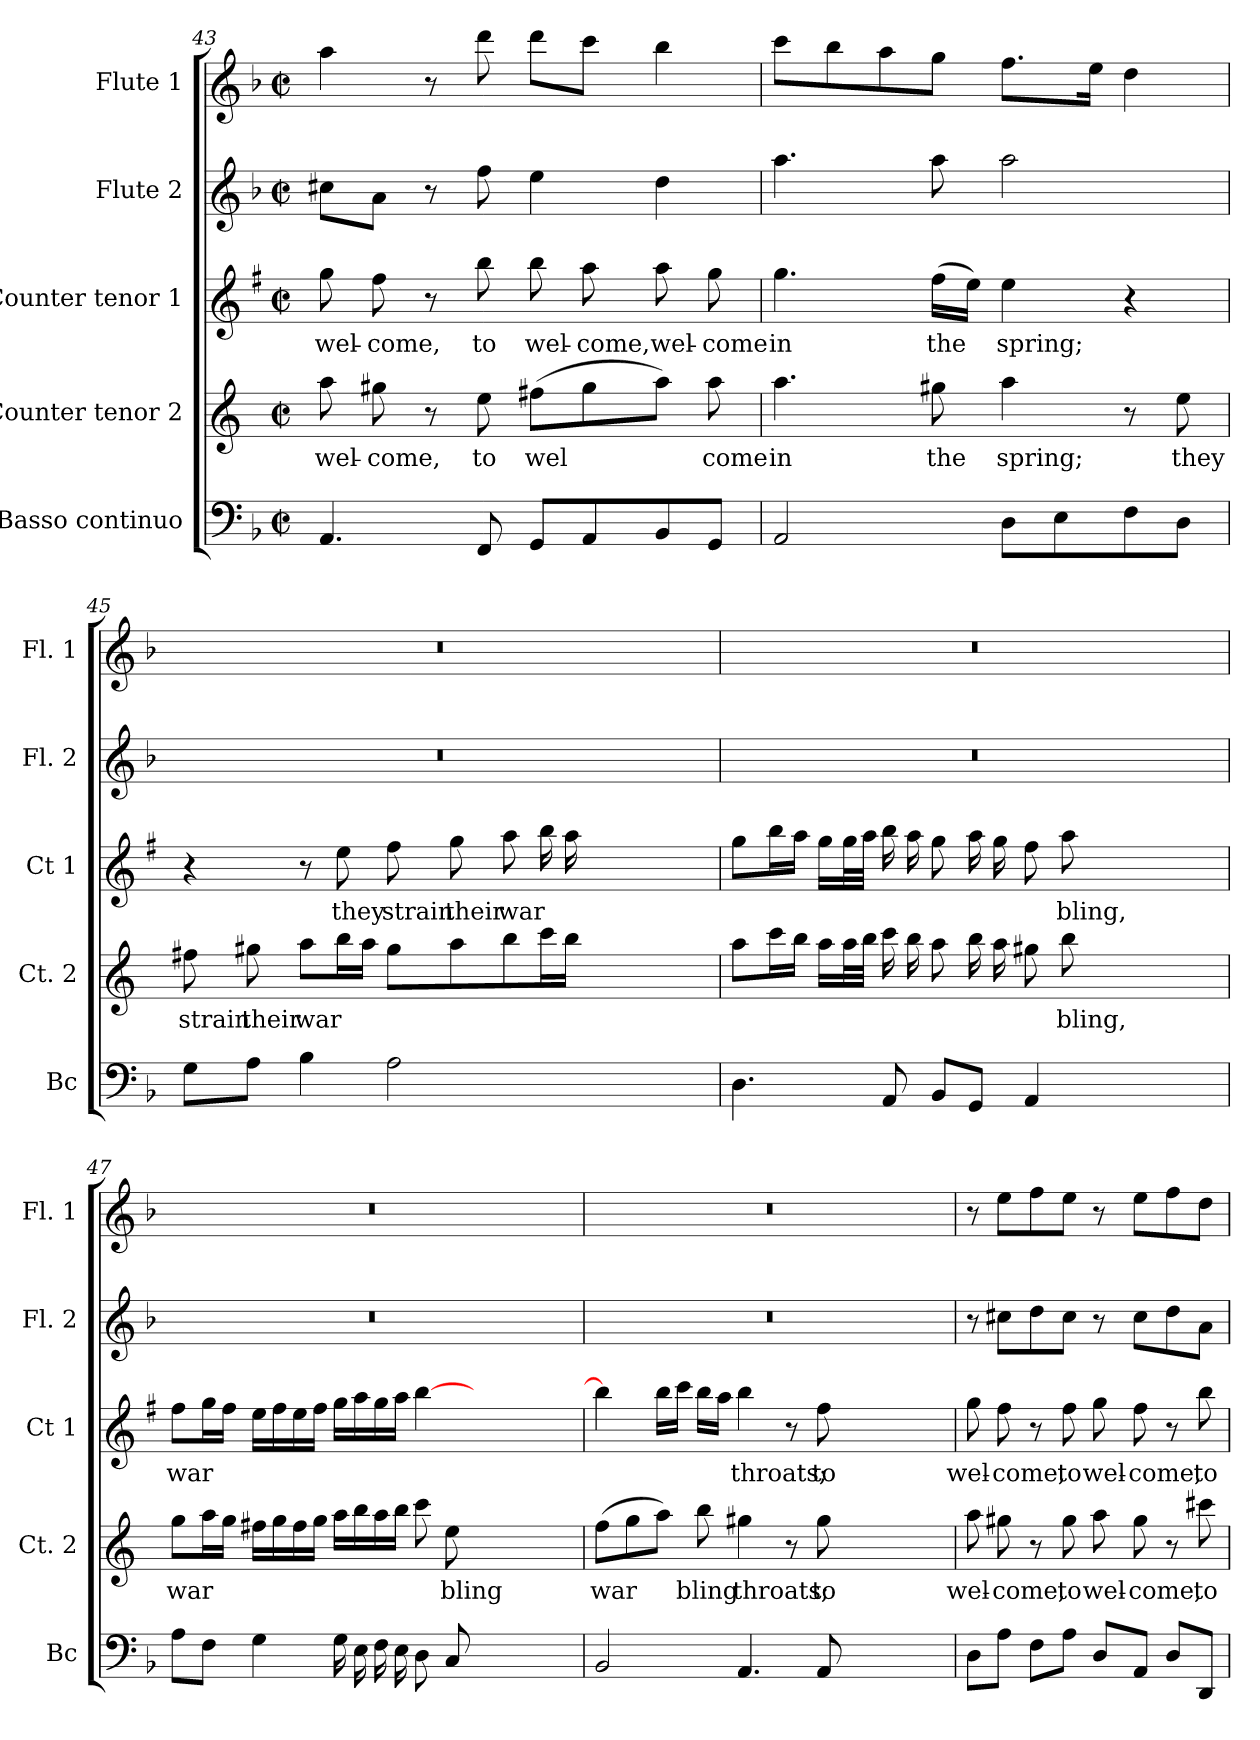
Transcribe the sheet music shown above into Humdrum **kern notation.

**kern	**kern	**text	**kern	**text	**kern	**kern
*part5	*part4	*part4	*part3	*part3	*part2	*part1
*staff5	*staff4	*staff4	*staff3	*staff3	*staff2	*staff1
*I"Basso continuo	*I"Counter tenor 2	*	*I"Counter tenor 1	*	*I"Flute 2	*I"Flute 1
*I'Bc	*I'Ct. 2	*	*I'Ct 1	*	*I'Fl. 2	*I'Fl. 1
!!LO:LB:g=z
*clefF4	*clefG2	*	*clefG2	*	*clefG2	*clefG2
*	*ITrd4c7	*	*ITrd1c2	*	*	*
*k[b-]	*k[b-]	*	*k[b-]	*	*k[b-]	*k[b-]
*F:	*F:	*	*F:	*	*F:	*F:
*M4/2	*M4/2	*	*M4/2	*	*M4/2	*M4/2
*met(c|)	*met(c|)	*	*met(c|)	*	*met(c|)	*met(c|)
=43	=43	=43	=43	=43	=43	=43
!	!	!LO:LY:b	!	!LO:LY:b	!	!
4.AA	8dd	wel-	8ff	wel-	8cc#XL	4aa
!	!	!LO:LY:b	!	!LO:LY:b	!	!
.	8cc#X	-come,	8ee	-come,	8aJ	.
.	8r	.	8r	.	8r	8r
!	!	!LO:LY:b	!	!LO:LY:b	!	!
8FF	8a	to	8aa	to	8ff	8ddd
!	!	!LO:LY:b	!	!LO:LY:b	!	!
8GGL	(>8bnL	wel	8aa	wel-	4ee	8dddL
!	!	!	!	!LO:LY:b	!	!
8AA	8cc#	.	8gg	-come,	.	8cccJ
!	!	!	!	!LO:LY:b	!	!
8BB-	8ddJ)	.	8gg	wel-	4dd	4bb-
!	!	!LO:LY:b	!	!LO:LY:b	!	!
8GGJ	8dd	come	8ff	-come	.	.
=44	=44	=44	=44	=44	=44	=44
!	!	!LO:LY:b	!	!LO:LY:b	!	!
2AA	4.dd	in	4.ff	in	4.aa	8cccL
.	.	.	.	.	.	8bb-
.	.	.	.	.	.	8aa
!	!	!LO:LY:b	!	!LO:LY:b	!	!
.	8cc#X	the	(>16eeLL	the	8aa	8ggJ
.	.	.	16ddJJ)	.	.	.
!	!	!LO:LY:b	!	!LO:LY:b	!	!
8DL	4dd	spring;	4dd	spring;	2aa	8.ffL
8E	.	.	.	.	.	.
.	.	.	.	.	.	16eeJ
8F	8r	.	4r	.	.	4dd
!	!	!LO:LY:b	!	!	!	!
8DJ	8a	they	.	.	.	.
=45	=45	=45	=45	=45	=45	=45
!	!	!LO:LY:b	!	!	!	!
8GL	8bn	strain	4r	.	0r	0r
!	!	!LO:LY:b	!	!	!	!
8AJ	8cc#X	their	.	.	.	.
!	!	!LO:LY:b	!	!	!	!
4B-	8ddL	war	8r	.	.	.
!	!	!	!	!LO:LY:b	!	!
.	16eeL	.	8dd	they	.	.
.	16ddJJ	.	.	.	.	.
!	!	!	!	!LO:LY:b	!	!
2A	8cc#L	.	8ee	strain	.	.
!	!	!	!	!LO:LY:b	!	!
.	8dd	.	8ff	their	.	.
!	!	!	!	!LO:LY:b	!	!
.	8ee	.	8ggL	war	.	.
.	16ffL	.	16aaL	.	.	.
.	16eeJJ	.	16gg	.	.	.
1ryy	1ryy	.	1ryy	.	.	.
!!LO:LB:g=z
=46	=46	=46	=46	=46	=46	=46
4.D	8ddL	.	8ffL	.	0r	0r
.	16ffL	.	16aaL	.	.	.
.	16eeJJ	.	16ggJJ	.	.	.
.	16ddLL	.	16ffLL	.	.	.
.	32ddL	.	32ffL	.	.	.
.	32eeJJJ	.	32ggJJJ	.	.	.
8AA	16ffLL	.	16aaLL	.	.	.
.	16ee	.	16gg	.	.	.
8BB-L	8ddJ	.	8ffJ	.	.	.
8GGJ	16eeLL	.	16ggLL	.	.	.
.	16dd	.	16ff	.	.	.
4AA	8cc#XJ	.	8eeJ	.	.	.
!	!	!LO:LY:b	!	!LO:LY:b	!	!
.	8ee	bling,	8gg	bling,	.	.
1ryy	1ryy	.	1ryy	.	.	.
=47	=47	=47	=47	=47	=47	=47
!	!	!LO:LY:b	!	!LO:LY:b	!	!
8AL	8ccL	war	8eeL	war	0r	0r
8FJ	16ddL	.	16ffL	.	.	.
.	16ccJJ	.	16eeJJ	.	.	.
4G	16bnLL	.	16ddLL	.	.	.
.	16cc	.	16ee	.	.	.
.	16b	.	16dd	.	.	.
.	16ccJJ	.	16eeJJ	.	.	.
16GLL	16ddLL	.	16ffLL	.	.	.
16E	16ee	.	16gg	.	.	.
16F	16dd	.	16ff	.	.	.
16E	16eeJJ	.	16ggJJ	.	.	.
8D	8ff	.	[4aa	.	.	.
!	!	!LO:LY:b	!	!	!	!
8CJ	8a	bling	.	.	.	.
1ryy	1ryy	.	1ryy	.	.	.
=48	=48	=48	=48	=48	=48	=48
!	!	!LO:LY:b	!	!	!	!
2BB-	(>8b-L	war	4aa]	.	0r	0r
.	8cc	.	.	.	.	.
.	8ddJ)	.	16aaLL	.	.	.
.	.	.	16bb-JJ	.	.	.
!	!	!LO:LY:b	!	!	!	!
.	8ee	bling	16aaLL	.	.	.
.	.	.	16ggJJ	.	.	.
!	!	!LO:LY:b	!	!LO:LY:b	!	!
4.AA	4cc#X	throats;	4aa	throats;	.	.
.	8r	.	8r	.	.	.
!	!	!LO:LY:b	!	!LO:LY:b	!	!
8AA	8cc#	to	8ee	to	.	.
1ryy	1ryy	.	1ryy	.	.	.
!!LO:LB:g=z
=49	=49	=49	=49	=49	=49	=49
!	!	!LO:LY:b	!	!LO:LY:b	!	!
8DL	8dd	wel-	8ff	wel-	8r	8r
!	!	!LO:LY:b	!	!LO:LY:b	!	!
8AJ	8cc#X	-come,	8ee	-come,	8cc#XL	8eeL
8FL	8r	.	8r	.	8dd	8ff
!	!	!LO:LY:b	!	!LO:LY:b	!	!
8AJ	8cc#	to	8ee	to	8cc#J	8eeJ
!	!	!LO:LY:b	!	!LO:LY:b	!	!
8DL	8dd	wel-	8ff	wel-	8r	8r
!	!	!LO:LY:b	!	!LO:LY:b	!	!
8AAJ	8cc#	-come,	8ee	-come,	8cc#L	8eeL
8DL	8r	.	8r	.	8dd	8ff
!	!	!LO:LY:b	!	!LO:LY:b	!	!
8DDJ	8ff#X	to	8aa	to	8aJ	8ddJ
=	=	=	=	=	=	=
*-	*-	*-	*-	*-	*-	*-
